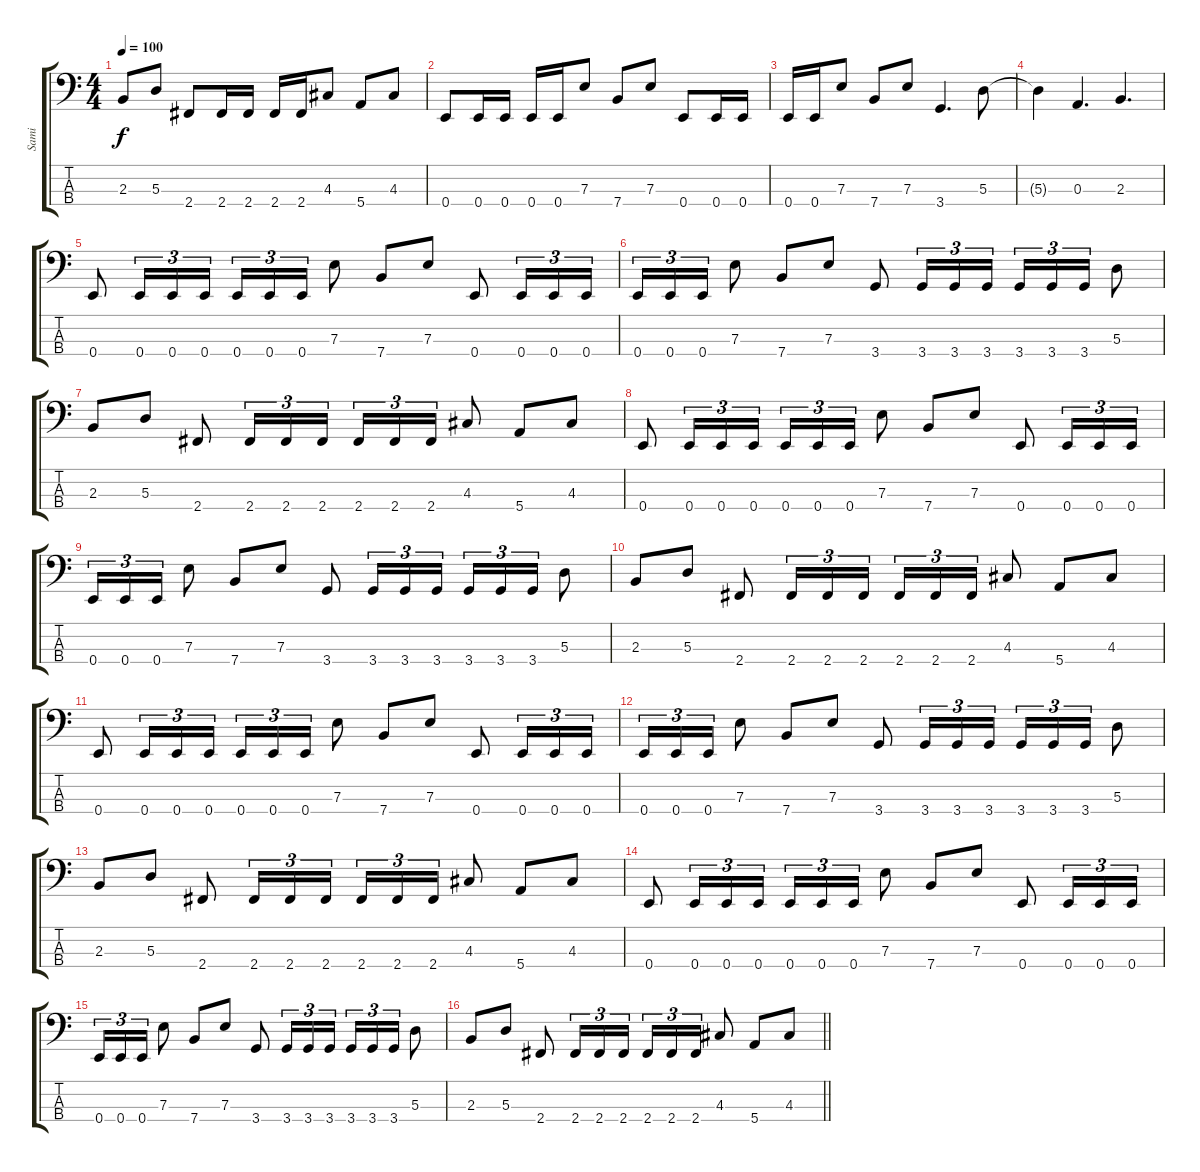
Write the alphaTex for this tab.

\track ("Sami" "Sami") {instrument electricbassfinger}
\staff {score tabs}
\tuning (G2 D2 A1 E1) {hide}
\ts (4 4)
\tempo 100
\clef f4
\ks c
2.3.8{dy f} 5.3.8 2.4.8 2.4.16 2.4.16 2.4.16 2.4.16 4.3.8 5.4.8 4.3.8 |
0.4.8 0.4.16 0.4.16 0.4.16 0.4.16 7.3.8 7.4.8 7.3.8 0.4.8 0.4.16 0.4.16 |
0.4.16 0.4.16 7.3.8 7.4.8 7.3.8 3.4.4{d} 5.3.8 |
5.3{t}.4 0.3.4{d} 2.3.4{d} |
0.4.8 0.4.16{tu (3 2)} 0.4.16{tu (3 2)} 0.4.16{tu (3 2)} 0.4.16{tu (3 2)} 0.4.16{tu (3 2)} 0.4.16{tu (3 2)} 7.3.8 7.4.8 7.3.8 0.4.8 0.4.16{tu (3 2)} 0.4.16{tu (3 2)} 0.4.16{tu (3 2)} |
0.4.16{tu (3 2)} 0.4.16{tu (3 2)} 0.4.16{tu (3 2)} 7.3.8 7.4.8 7.3.8 3.4.8 3.4.16{tu (3 2)} 3.4.16{tu (3 2)} 3.4.16{tu (3 2)} 3.4.16{tu (3 2)} 3.4.16{tu (3 2)} 3.4.16{tu (3 2)} 5.3.8 |
2.3.8 5.3.8 2.4.8 2.4.16{tu (3 2)} 2.4.16{tu (3 2)} 2.4.16{tu (3 2)} 2.4.16{tu (3 2)} 2.4.16{tu (3 2)} 2.4.16{tu (3 2)} 4.3.8 5.4.8 4.3.8 |
0.4.8 0.4.16{tu (3 2)} 0.4.16{tu (3 2)} 0.4.16{tu (3 2)} 0.4.16{tu (3 2)} 0.4.16{tu (3 2)} 0.4.16{tu (3 2)} 7.3.8 7.4.8 7.3.8 0.4.8 0.4.16{tu (3 2)} 0.4.16{tu (3 2)} 0.4.16{tu (3 2)} |
0.4.16{tu (3 2)} 0.4.16{tu (3 2)} 0.4.16{tu (3 2)} 7.3.8 7.4.8 7.3.8 3.4.8 3.4.16{tu (3 2)} 3.4.16{tu (3 2)} 3.4.16{tu (3 2)} 3.4.16{tu (3 2)} 3.4.16{tu (3 2)} 3.4.16{tu (3 2)} 5.3.8 |
2.3.8 5.3.8 2.4.8 2.4.16{tu (3 2)} 2.4.16{tu (3 2)} 2.4.16{tu (3 2)} 2.4.16{tu (3 2)} 2.4.16{tu (3 2)} 2.4.16{tu (3 2)} 4.3.8 5.4.8 4.3.8 |
0.4.8 0.4.16{tu (3 2)} 0.4.16{tu (3 2)} 0.4.16{tu (3 2)} 0.4.16{tu (3 2)} 0.4.16{tu (3 2)} 0.4.16{tu (3 2)} 7.3.8 7.4.8 7.3.8 0.4.8 0.4.16{tu (3 2)} 0.4.16{tu (3 2)} 0.4.16{tu (3 2)} |
0.4.16{tu (3 2)} 0.4.16{tu (3 2)} 0.4.16{tu (3 2)} 7.3.8 7.4.8 7.3.8 3.4.8 3.4.16{tu (3 2)} 3.4.16{tu (3 2)} 3.4.16{tu (3 2)} 3.4.16{tu (3 2)} 3.4.16{tu (3 2)} 3.4.16{tu (3 2)} 5.3.8 |
2.3.8 5.3.8 2.4.8 2.4.16{tu (3 2)} 2.4.16{tu (3 2)} 2.4.16{tu (3 2)} 2.4.16{tu (3 2)} 2.4.16{tu (3 2)} 2.4.16{tu (3 2)} 4.3.8 5.4.8 4.3.8 |
0.4.8 0.4.16{tu (3 2)} 0.4.16{tu (3 2)} 0.4.16{tu (3 2)} 0.4.16{tu (3 2)} 0.4.16{tu (3 2)} 0.4.16{tu (3 2)} 7.3.8 7.4.8 7.3.8 0.4.8 0.4.16{tu (3 2)} 0.4.16{tu (3 2)} 0.4.16{tu (3 2)} |
0.4.16{tu (3 2)} 0.4.16{tu (3 2)} 0.4.16{tu (3 2)} 7.3.8 7.4.8 7.3.8 3.4.8 3.4.16{tu (3 2)} 3.4.16{tu (3 2)} 3.4.16{tu (3 2)} 3.4.16{tu (3 2)} 3.4.16{tu (3 2)} 3.4.16{tu (3 2)} 5.3.8 |
\barLineRight lightlight
2.3.8 5.3.8 2.4.8 2.4.16{tu (3 2)} 2.4.16{tu (3 2)} 2.4.16{tu (3 2)} 2.4.16{tu (3 2)} 2.4.16{tu (3 2)} 2.4.16{tu (3 2)} 4.3.8 5.4.8 4.3.8
